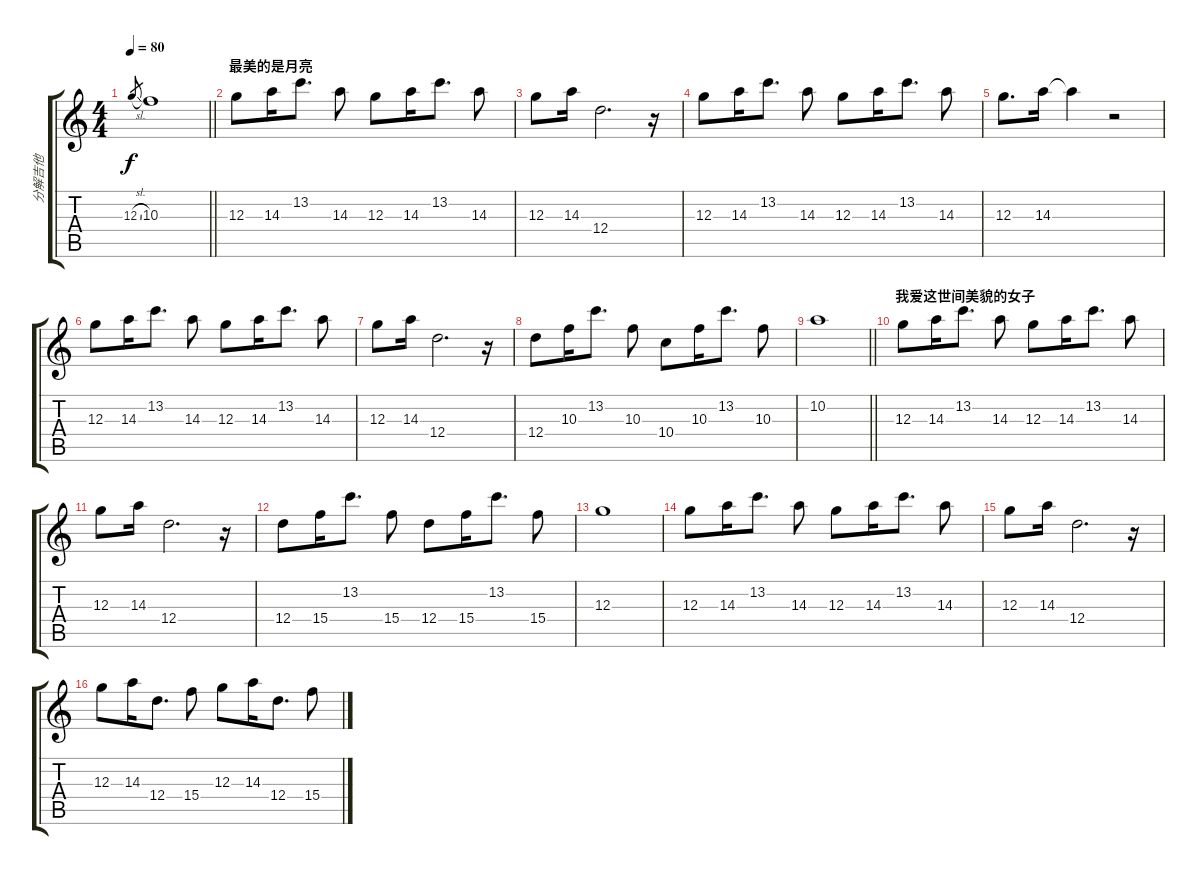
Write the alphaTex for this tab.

\track ("分解吉他" "分解吉他") {instrument electricguitarjazz}
\staff {score tabs}
\tuning (E4 B3 G3 D3 A2 E2) {hide}
\ts (4 4)
\tempo 80
\clef g2
\barLineRight lightlight
\ks c
12.3{sl}.8{gr dy f} 10.3.1 |
\section ("" "最美的是月亮")
12.3.8 14.3.16 13.2.8{d} 14.3.8 12.3.8 14.3.16 13.2.8{d} 14.3.8 |
12.3.8 14.3.16 12.4.2{d} r.16 |
12.3.8 14.3.16 13.2.8{d} 14.3.8 12.3.8 14.3.16 13.2.8{d} 14.3.8 |
12.3.8{d} 14.3.16 14.3{t}.4 r.2 |
12.3.8 14.3.16 13.2.8{d} 14.3.8 12.3.8 14.3.16 13.2.8{d} 14.3.8 |
12.3.8 14.3.16 12.4.2{d} r.16 |
12.4.8 10.3.16 13.2.8{d} 10.3.8 10.4.8 10.3.16 13.2.8{d} 10.3.8 |
\barLineRight lightlight
10.2.1 |
\section ("" "我爱这世间美貌的女子")
12.3.8 14.3.16 13.2.8{d} 14.3.8 12.3.8 14.3.16 13.2.8{d} 14.3.8 |
12.3.8 14.3.16 12.4.2{d} r.16 |
12.4.8 15.4.16 13.2.8{d} 15.4.8 12.4.8 15.4.16 13.2.8{d} 15.4.8 |
12.3.1 |
12.3.8 14.3.16 13.2.8{d} 14.3.8 12.3.8 14.3.16 13.2.8{d} 14.3.8 |
12.3.8 14.3.16 12.4.2{d} r.16 |
12.3.8 14.3.16 12.4.8{d} 15.4.8 12.3.8 14.3.16 12.4.8{d} 15.4.8
